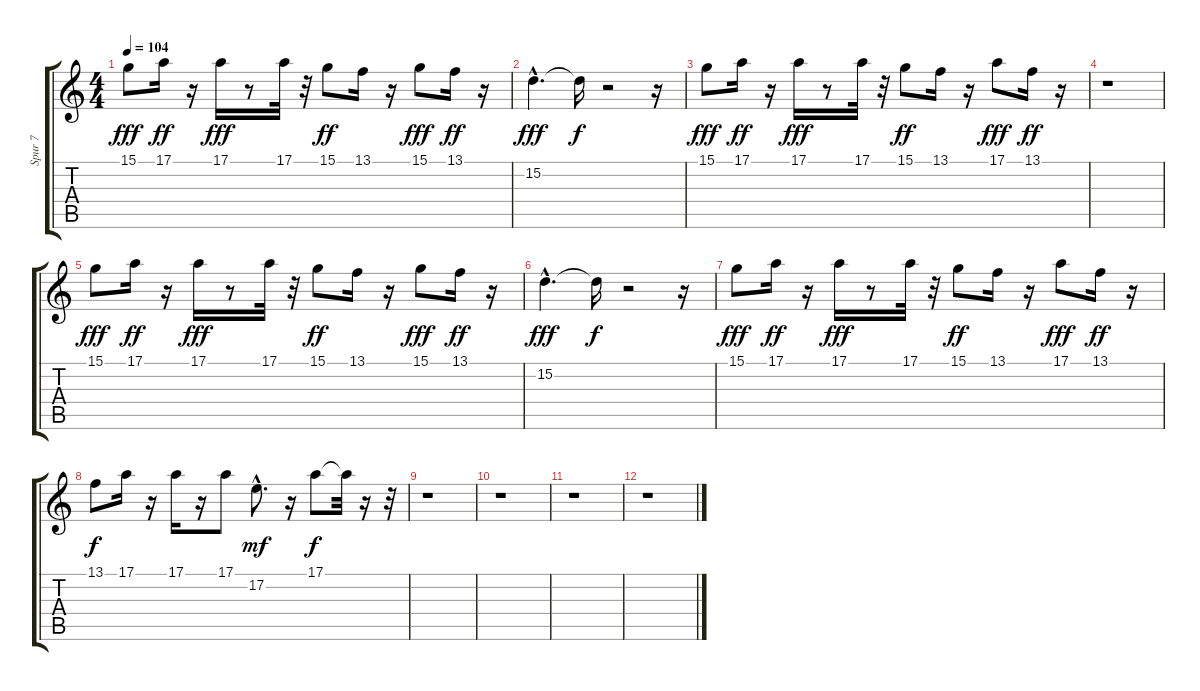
\track ("Spur 7" "Spur 7") {instrument panflute}
\staff {score tabs}
\tuning (E4 B3 G3 D3 A2 E2) {hide}
\ts (4 4)
\tempo 104
\clef g2
\ks c
15.1.8{dy fff} 17.1.16{dy ff} r.16 17.1.16{dy fff} r.8 17.1.32 r.32 15.1.8{dy ff} 13.1.16 r.16 15.1.8{dy fff} 13.1.16{dy ff} r.16 |
15.2{hac}.4{d dy fff} 15.2{t}.16{dy f} r.2 r.16 |
15.1.8{dy fff} 17.1.16{dy ff} r.16 17.1.16{dy fff} r.8 17.1.32 r.32 15.1.8{dy ff} 13.1.16 r.16 17.1.8{dy fff} 13.1.16{dy ff} r.16 |
r.1 |
15.1.8{dy fff} 17.1.16{dy ff} r.16 17.1.16{dy fff} r.8 17.1.32 r.32 15.1.8{dy ff} 13.1.16 r.16 15.1.8{dy fff} 13.1.16{dy ff} r.16 |
15.2{hac}.4{d dy fff} 15.2{t}.16{dy f} r.2 r.16 |
15.1.8{dy fff} 17.1.16{dy ff} r.16 17.1.16{dy fff} r.8 17.1.32 r.32 15.1.8{dy ff} 13.1.16 r.16 17.1.8{dy fff} 13.1.16{dy ff} r.16 |
13.1.8{dy f} 17.1.16 r.16 17.1.16 r.16 17.1.8 17.2{hac}.8{d dy mf} r.16 17.1.8{dy f} 17.1{t}.32 r.16 r.32 |
r.1 |
r.1 |
r.1 |
r.1
